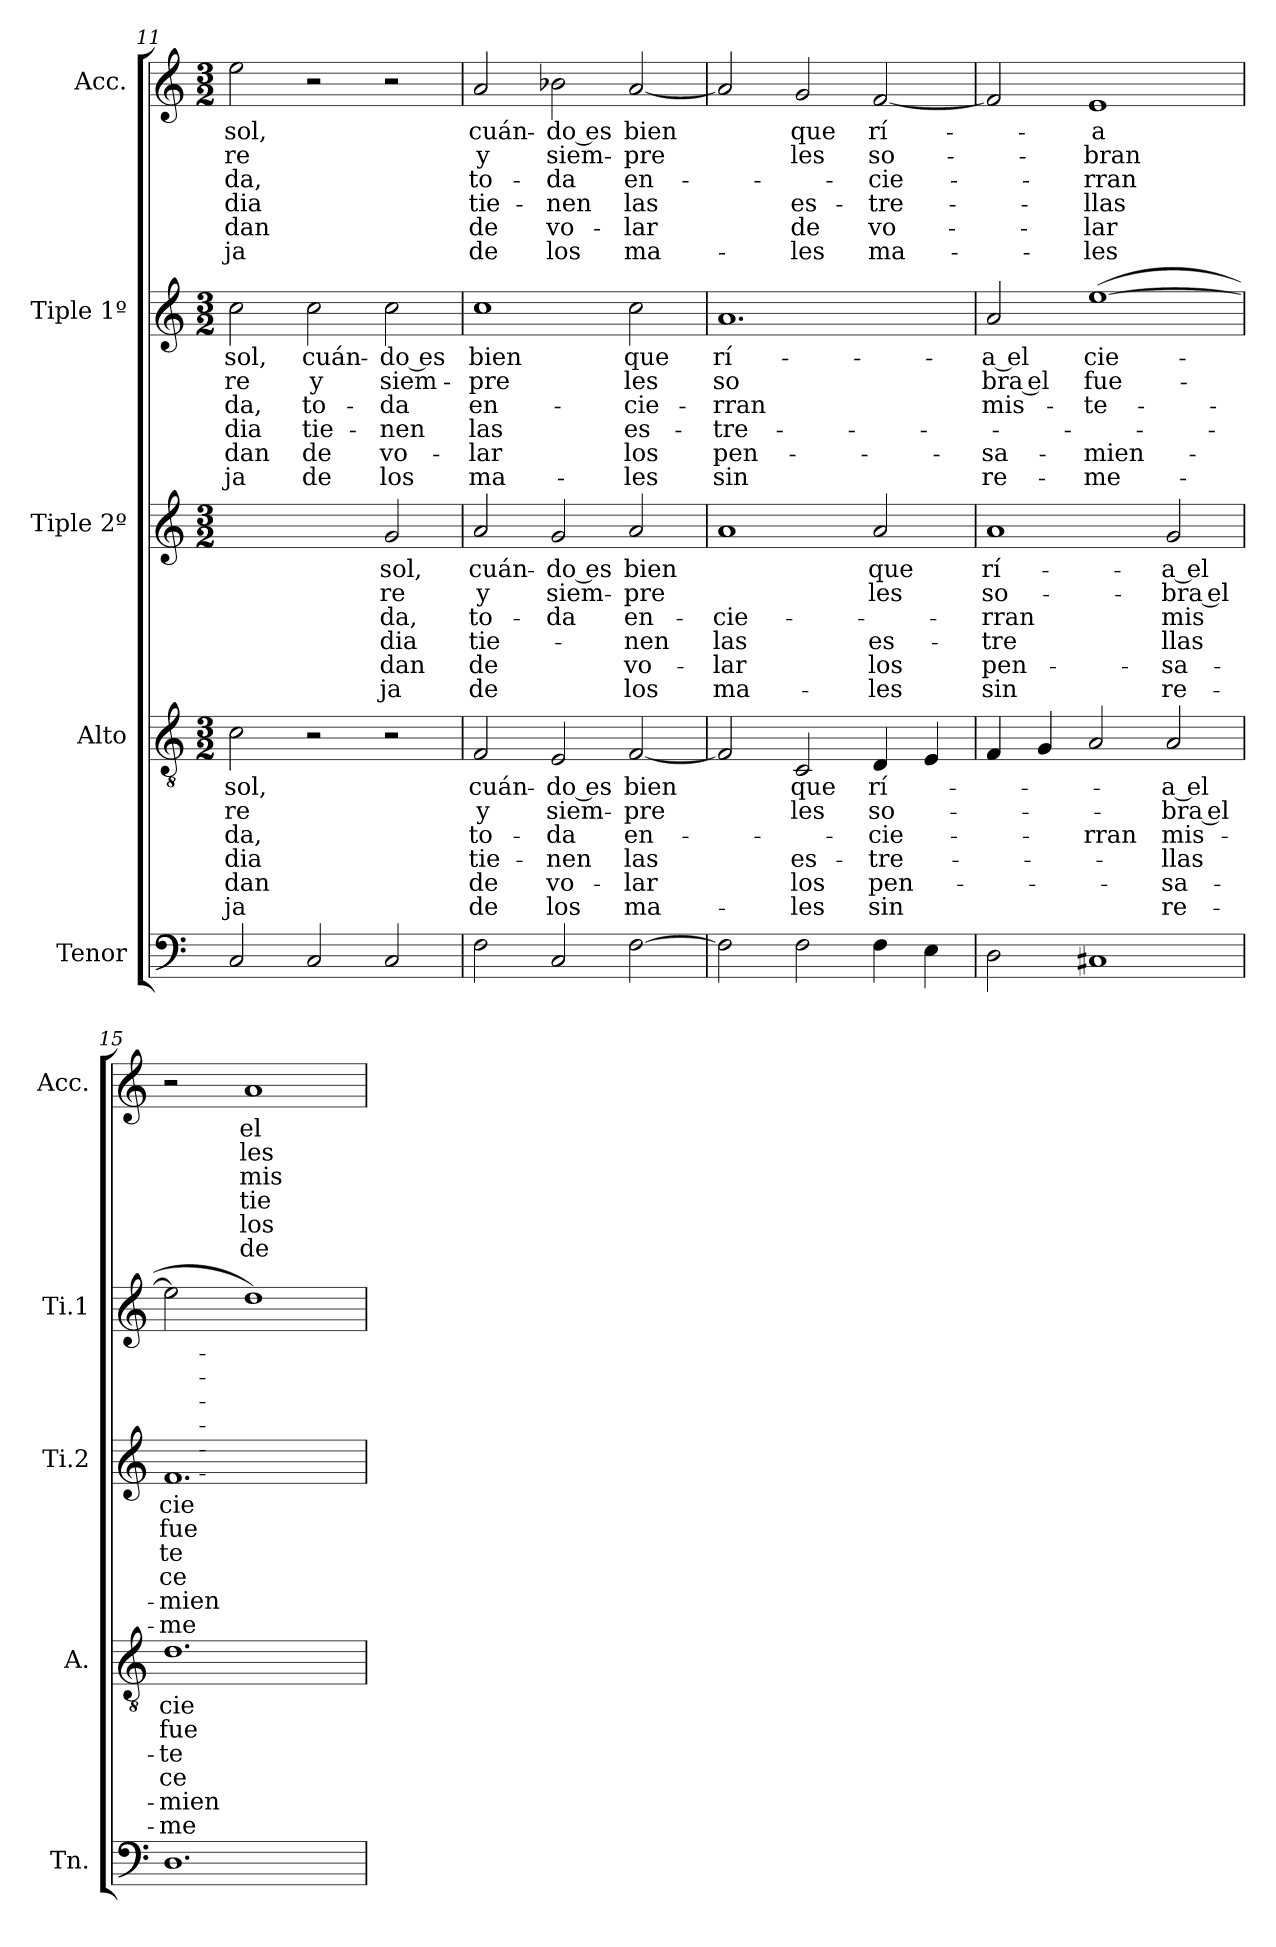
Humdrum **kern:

**kern	**kern	**text	**text	**text	**text	**text	**text	**kern	**text	**text	**text	**text	**text	**text	**kern	**text	**text	**text	**text	**text	**text	**kern	**text	**text	**text	**text	**text	**text
*part5	*part4	*part4	*part4	*part4	*part4	*part4	*part4	*part3	*part3	*part3	*part3	*part3	*part3	*part3	*part2	*part2	*part2	*part2	*part2	*part2	*part2	*part1	*part1	*part1	*part1	*part1	*part1	*part1
*staff5	*staff4	*staff4	*staff4	*staff4	*staff4	*staff4	*staff4	*staff3	*staff3	*staff3	*staff3	*staff3	*staff3	*staff3	*staff2	*staff2	*staff2	*staff2	*staff2	*staff2	*staff2	*staff1	*staff1	*staff1	*staff1	*staff1	*staff1	*staff1
*I"Tenor	*I"Alto	*	*	*	*	*	*	*I"Tiple 2º	*	*	*	*	*	*	*I"Tiple 1º	*	*	*	*	*	*	*I"Acc.	*	*	*	*	*	*
*I'Tn.	*I'A.	*	*	*	*	*	*	*I'Ti.2	*	*	*	*	*	*	*I'Ti.1	*	*	*	*	*	*	*I'Acc.	*	*	*	*	*	*
*clefF4	*clefGv2	*	*	*	*	*	*	*clefG2	*	*	*	*	*	*	*clefG2	*	*	*	*	*	*	*clefG2	*	*	*	*	*	*
*	*M3/2	*	*	*	*	*	*	*M3/2	*	*	*	*	*	*	*M3/2	*	*	*	*	*	*	*M3/2	*	*	*	*	*	*
=11	=11	=11	=11	=11	=11	=11	=11	=11	=11	=11	=11	=11	=11	=11	=11	=11	=11	=11	=11	=11	=11	=11	=11	=11	=11	=11	=11	=11
!	!	!LO:LY:b	!	!	!	!	!	!	!	!	!	!	!	!	!	!LO:LY:b	!	!	!	!	!	!	!LO:LY:b	!	!	!	!	!
2C/	2c\	-sol,	-re	da,	-dia	-dan	-ja	1ryy	.	.	.	.	.	.	2cc\	-sol,	-re	da,	-dia	-dan	-ja	2ee\	-sol,	-re	da,	-dia	-dan	-ja
!	!	!	!	!	!	!	!	!	!	!	!	!	!	!	!	!LO:LY:b	!	!	!	!	!	!	!	!	!	!	!	!
2C/	2r	.	.	.	.	.	.	.	.	.	.	.	.	.	2cc\	cuán-	y	to-	tie-	de	de	2r	.	.	.	.	.	.
!	!	!	!	!	!	!	!	!	!LO:LY:b	!	!	!	!	!	!	!LO:LY:b	!	!	!	!	!	!	!	!	!	!	!	!
2C/	2r	.	.	.	.	.	.	2g/	-sol,	-re	da,	-dia	-dan	-ja	2cc\	do es	siem-	-da	-nen	vo-	los	2r	.	.	.	.	.	.
=12	=12	=12	=12	=12	=12	=12	=12	=12	=12	=12	=12	=12	=12	=12	=12	=12	=12	=12	=12	=12	=12	=12	=12	=12	=12	=12	=12	=12
!	!	!	!	!	!	!	!	!	!	!	!	!	!	!	!	!LO:LY:b	!	!	!	!	!	!	!LO:LY:b	!	!	!	!	!
2F\	2F/	cuán-	y	to-	tie-	de	de	2a/	cuán-	y	to-	tie-	de	de	1cc	bien	-pre	en-	las	-lar	ma-	2a/	cuán-	y	to-	tie-	de	de
!	!	!	!	!	!	!	!	!	!	!	!	!	!	!	!	!	!	!	!	!	!	!	!LO:LY:b	!	!	!	!	!
2C/	2E/	do es	siem-	-da	-nen	vo-	los	2g/	do es	siem-	-da	.	.	.	.	.	.	.	.	.	.	2b-X\	do es	siem-	-da	-nen	vo-	los
!	!	!	!	!	!	!	!	!	!	!	!	!	!	!	!	!LO:LY:b	!	!	!	!	!	!	!LO:LY:b	!	!	!	!	!
[2F\	[2F/	bien	-pre	en-	las	-lar	ma-	2a/	bien	-pre	en-	-nen	vo-	los	2cc\	-que	les	-cie-	es-	los	-les	[2a/	bien	-pre	en-	las	-lar	ma-
=13	=13	=13	=13	=13	=13	=13	=13	=13	=13	=13	=13	=13	=13	=13	=13	=13	=13	=13	=13	=13	=13	=13	=13	=13	=13	=13	=13	=13
!	!	!	!	!	!	!	!	!	!	!	!	!	!	!	!	!LO:LY:b	!	!	!	!	!	!	!	!	!	!	!	!
2F\]	2F/]	.	.	.	.	.	.	1a	.	.	-cie-	las	-lar	ma-	1.a	rí-	so	-rran	-tre-	pen-	sin	2a/]	.	.	.	.	.	.
!	!	!	!	!	!	!	!	!	!	!	!	!	!	!	!	!	!	!	!	!	!	!	!LO:LY:b	!	!	!	!	!
2F\	2C/	-que	les	.	es-	los	-les	.	.	.	.	.	.	.	.	.	.	.	.	.	.	2g/	-que	les	.	es-	de	-les
!	!	!	!	!	!	!	!	!	!	!	!	!	!	!	!	!	!	!	!	!	!	!	!LO:LY:b	!	!	!	!	!
4F\	4D/	rí-	so-	-cie-	-tre-	pen-	sin	2a/	-que	les	.	es-	los	-les	.	.	.	.	.	.	.	[2f/	rí-	so-	-cie-	-tre-	vo-	ma-
4E\	4E/	.	.	.	.	.	.	.	.	.	.	.	.	.	.	.	.	.	.	.	.	.	.	.	.	.	.	.
=14	=14	=14	=14	=14	=14	=14	=14	=14	=14	=14	=14	=14	=14	=14	=14	=14	=14	=14	=14	=14	=14	=14	=14	=14	=14	=14	=14	=14
!	!	!	!	!	!	!	!	!	!	!	!	!	!	!	!	!LO:LY:b	!	!	!	!	!	!	!	!	!	!	!	!
2D\	4F/	.	.	.	.	.	.	1a	rí-	so-	-rran	-tre	pen-	sin	2a/	a el	bra el	mis-	.	-sa-	re-	2f/]	.	.	.	.	.	.
.	4G/	.	.	.	.	.	.	.	.	.	.	.	.	.	.	.	.	.	.	.	.	.	.	.	.	.	.	.
!	!	!	!	!	!	!	!	!	!	!	!	!	!	!	!	!LO:LY:b	!	!	!	!	!	!	!LO:LY:b	!	!	!	!	!
1C#X	2A/	.	.	-rran	.	.	.	.	.	.	.	.	.	.	(>[1ee	-cie-	fue-	-te-	.	-mien-	-me-	1e	-a	-bran	-rran	-llas	-lar	-les
!	!	!LO:LY:b	!	!	!	!	!	!	!	!	!	!	!	!	!	!	!	!	!	!	!	!	!	!	!	!	!	!
.	2A/	-a el	-bra el	mis-	-llas	-sa-	re-	2g/	-a el	-bra el	mis	-llas	-sa-	re-	.	.	.	.	.	.	.	.	.	.	.	.	.	.
=15	=15	=15	=15	=15	=15	=15	=15	=15	=15	=15	=15	=15	=15	=15	=15	=15	=15	=15	=15	=15	=15	=15	=15	=15	=15	=15	=15	=15
!	!	!LO:LY:b	!	!	!	!	!	!	!	!	!	!	!	!	!	!	!	!	!	!	!	!	!	!	!	!	!	!
1.D	1.d	cie-	fue-	-te-	ce-	-mien-	-me-	1.f	cie-	fue-	te-	ce-	-mien-	-me-	2ee\]	.	.	.	.	.	.	2r	.	.	.	.	.	.
!	!	!	!	!	!	!	!	!	!	!	!	!	!	!	!	!	!	!	!	!	!	!	!LO:LY:b	!	!	!	!	!
.	.	.	.	.	.	.	.	.	.	.	.	.	.	.	1dd)	.	.	.	.	.	.	1a	el	les	mis-	tie-	los	de
=	=	=	=	=	=	=	=	=	=	=	=	=	=	=	=	=	=	=	=	=	=	=	=	=	=	=	=	=
*-	*-	*-	*-	*-	*-	*-	*-	*-	*-	*-	*-	*-	*-	*-	*-	*-	*-	*-	*-	*-	*-	*-	*-	*-	*-	*-	*-	*-
